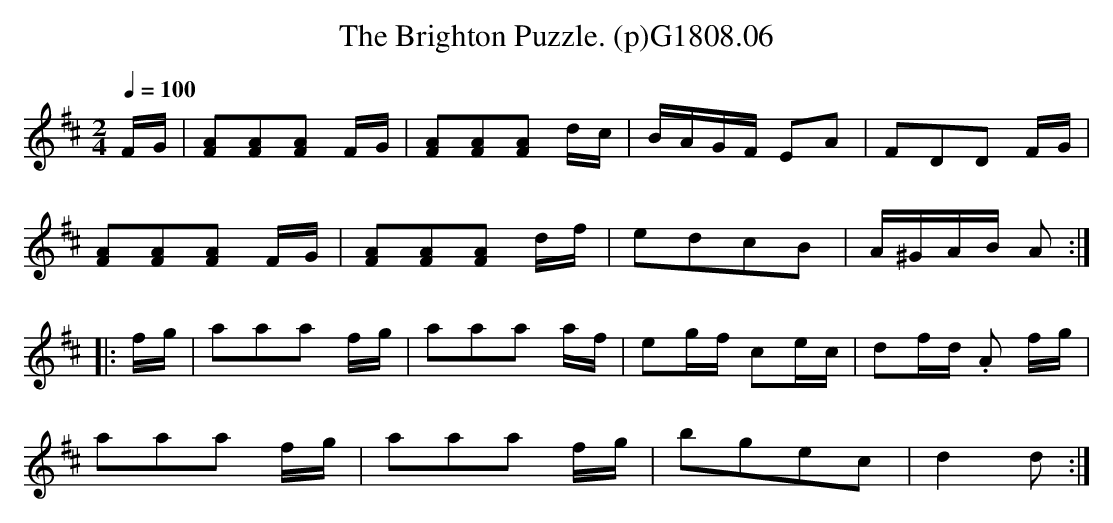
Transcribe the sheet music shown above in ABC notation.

X:1
T:Brighton Puzzle. (p)G1808.06, The
M:2/4
L:1/8
Q:1/4=100
K:D
F/G/|[AF][AF][AF] F/G/|[AF][AF][AF] d/c/|B/A/G/F/ EA|FDD F/G/|
[AF][AF][AF] F/G/|[AF][AF][AF] d/f/|edcB|A/^G/A/B/ A:|
|:f/g/|aaa f/g/|aaa a/f/|eg/f/ ce/c/|df/d/ .A f/g/|
aaa f/g/|aaa f/g/|bgec|d2 d:|
